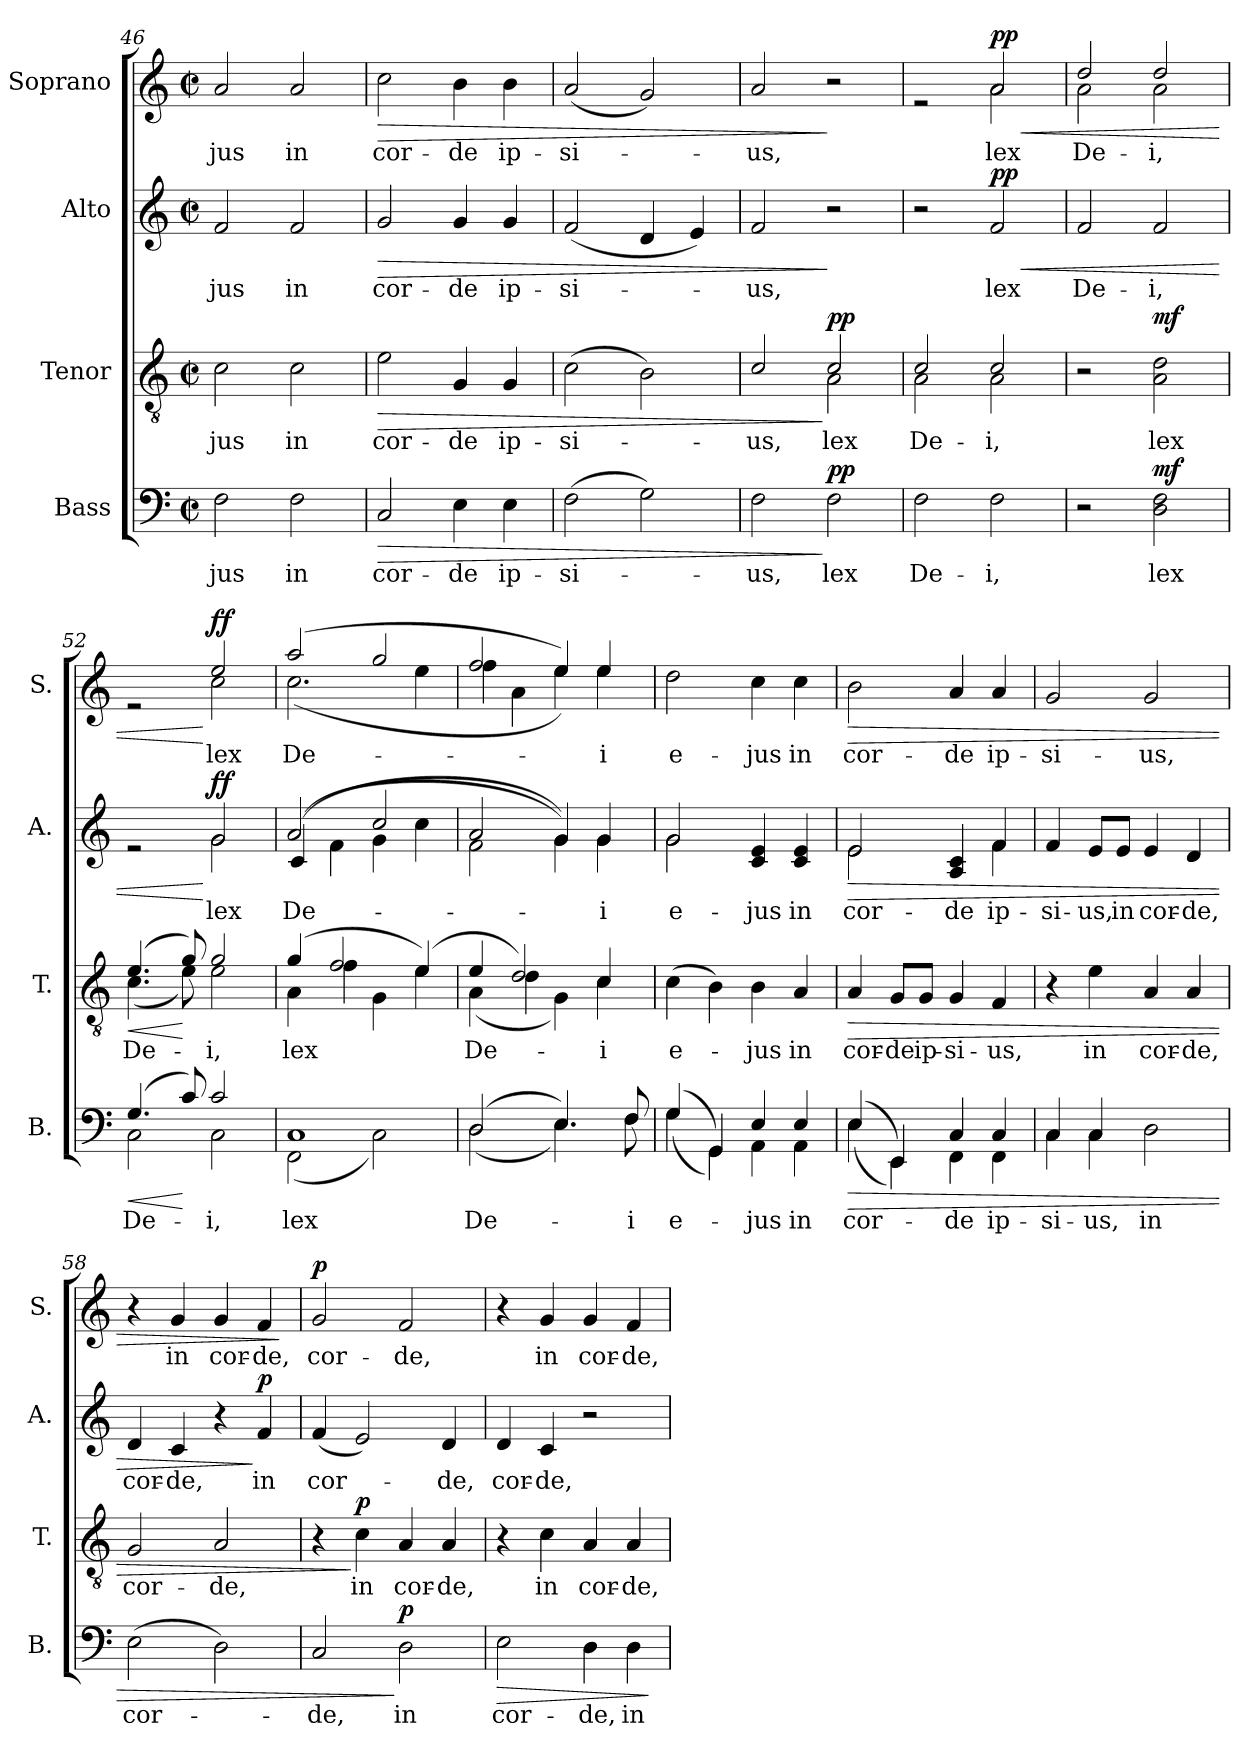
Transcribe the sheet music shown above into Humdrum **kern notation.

**kern	**text	**dynam	**kern	**text	**dynam	**kern	**text	**dynam	**kern	**text	**dynam
*part4	*part4	*part4	*part3	*part3	*part3	*part2	*part2	*part2	*part1	*part1	*part1
*staff4	*staff4	*staff4	*staff3	*staff3	*staff3	*staff2	*staff2	*staff2	*staff1	*staff1	*staff1
*I"Bass	*	*	*I"Tenor	*	*	*I"Alto	*	*	*I"Soprano	*	*
*I'B.	*	*	*I'T.	*	*	*I'A.	*	*	*I'S.	*	*
*clefF4	*	*	*clefGv2	*	*	*clefG2	*	*	*clefG2	*	*
*k[]	*	*	*k[]	*	*	*k[]	*	*	*k[]	*	*
*M2/2	*	*	*M2/2	*	*	*M2/2	*	*	*M2/2	*	*
*met(c|)	*	*	*met(c|)	*	*	*met(c|)	*	*	*met(c|)	*	*
=46	=46	=46	=46	=46	=46	=46	=46	=46	=46	=46	=46
!	!LO:LY:b	!	!	!LO:LY:b	!	!	!LO:LY:b	!	!	!LO:LY:b	!
2F\	-jus	.	2c\	-jus	.	2f/	-jus	.	2a/	-jus	.
!	!LO:LY:b	!	!	!LO:LY:b	!	!	!LO:LY:b	!	!	!LO:LY:b	!
2F\	in	.	2c\	in	.	2f/	in	.	2a/	in	.
=47	=47	=47	=47	=47	=47	=47	=47	=47	=47	=47	=47
!	!LO:LY:b	!LO:HP:b	!	!LO:LY:b	!LO:HP:b	!	!LO:LY:b	!LO:HP:b	!	!LO:LY:b	!LO:HP:b
2C/	cor-	>	2e\	cor-	>	2g/	cor-	>	2cc\	cor-	>
!	!LO:LY:b	!	!	!LO:LY:b	!	!	!LO:LY:b	!	!	!LO:LY:b	!
4E\	-de	.	4G/	-de	.	4g/	-de	.	4b\	-de	.
!	!LO:LY:b	!	!	!LO:LY:b	!	!	!LO:LY:b	!	!	!LO:LY:b	!
4E\	ip-	.	4G/	ip-	.	4g/	ip-	.	4b\	ip-	.
=48	=48	=48	=48	=48	=48	=48	=48	=48	=48	=48	=48
!	!LO:LY:b	!	!	!LO:LY:b	!	!	!LO:LY:b	!	!	!LO:LY:b	!
(2F\	-si-	.	(2c\	-si-	.	(2f/	-si-	.	(2a/	-si-	.
2G\)	.	.	2B\)	.	.	4d/	.	.	2g/)	.	.
.	.	.	.	.	.	4e/)	.	.	.	.	.
=49	=49	=49	=49	=49	=49	=49	=49	=49	=49	=49	=49
!	!LO:LY:b	!	!	!LO:LY:b	!	!	!LO:LY:b	!	!	!LO:LY:b	!
*	*	*	*^	*	*	*	*	*	*	*	*
2F\	-us,	.	2c/	2ryy	-us,	.	2f/	-us,	.	2a/	-us,	.
!	!LO:LY:b	!LO:DY:n=1:a	!	!	!LO:LY:b	!LO:DY:n=1:a	!	!	!	!	!	!
2F\	lex	] pp	2c/	2A\	lex	] pp	2r	.	]	2r	.	]
=50	=50	=50	=50	=50	=50	=50	=50	=50	=50	=50	=50	=50
!	!LO:LY:b	!	!	!	!LO:LY:b	!	!	!	!	!	!	!
*	*	*	*	*	*	*	*	*	*	*^	*	*
2F\	De-	.	2c/	2A\	De-	.	2r	.	.	2re	2ryy	.	.
!	!LO:LY:b	!	!	!	!LO:LY:b	!	!	!LO:LY:b	!LO:HP:b	!	!	!LO:LY:b	!LO:HP:b
!	!	!	!	!	!	!	!	!	!LO:DY:n=1:a	!	!	!	!LO:DY:n=1:a
2F\	-i,	.	2c/	2A\	-i,	.	2f/	lex	< pp	2a/	2a\	lex	< pp
=51	=51	=51	=51	=51	=51	=51	=51	=51	=51	=51	=51	=51	=51
!	!	!	!	!	!	!	!	!LO:LY:b	!	!	!	!LO:LY:b	!
*	*	*	*v	*v	*	*	*	*	*	*	*	*	*
2r	.	.	2r	.	.	2f/	De-	.	2dd/	2a\	De-	.
!	!LO:LY:b	!LO:DY:a	!	!LO:LY:b	!LO:DY:a	!	!LO:LY:b	!	!	!	!LO:LY:b	!
2D\ 2F\	lex	mf	2A\ 2d\	lex	mf	2f/	-i,	.	2dd/	2a\	-i,	.
=52	=52	=52	=52	=52	=52	=52	=52	=52	=52	=52	=52	=52
!	!LO:LY:b	!LO:HP:b	!	!LO:LY:b	!LO:HP:b	!	!	!	!	!	!	!
*^	*	*	*^	*	*	*^	*	*	*	*	*	*
(4.G/	2C\	De-	<	(4.e/	(4.c\	De-	<	2re	2ryy	.	.	2re	2ryy	.	.
8c/)	.	.	[	8g/)	8e\)	.	[	.	.	.	.	.	.	.	.
!	!	!LO:LY:b	!	!	!	!LO:LY:b	!	!	!	!LO:LY:b	!LO:DY:n=1:a	!	!	!LO:LY:b	!LO:DY:n=1:a
2c/	2C\	-i,	.	2g/	2e\	-i,	.	2g/	2g\	lex	[ ff	2ee/	2cc\	lex	[ ff
=53	=53	=53	=53	=53	=53	=53	=53	=53	=53	=53	=53	=53	=53	=53	=53
!	!	!LO:LY:b	!	!	!	!LO:LY:b	!	!	!	!LO:LY:b	!	!	!	!LO:LY:b	!
1C	(2FF\	lex	.	(4g/	(4A\	lex	.	(2a/	(4c/	De-	.	(2aa/	(2.cc\	De-	.
.	.	.	.	2f/	4f\	.	.	.	4f\	.	.	.	.	.	.
.	2C\)	.	.	.	4G\	.	.	2cc/	4g\	.	.	2gg/	.	.	.
.	.	.	.	(4e/)	4e\	.	.	.	4cc\	.	.	.	4ee\	.	.
=54	=54	=54	=54	=54	=54	=54	=54	=54	=54	=54	=54	=54	=54	=54	=54
!	!	!LO:LY:b	!	!	!	!LO:LY:b	!	!	!	!	!	!	!	!	!
(2D/	(2D\	De-	.	4e/	(4A\	De-	.	2a/	2f\	.	.	2ff/	4ff\	.	.
.	.	.	.	2d/)	4d\	.	.	.	.	.	.	.	4a\	.	.
4.E/)	4.E\)	.	.	.	4G\)	.	.	4g/))	4g\	.	.	4ee/))	4ee\	.	.
!	!	!	!	!	!	!LO:LY:b	!	!	!	!LO:LY:b	!	!	!	!LO:LY:b	!
.	.	.	.	4c/	4c\	-i	.	4g/	4g\	i	.	4ee/	4ee\	-i	.
!	!	!LO:LY:b	!	!	!	!	!	!	!	!	!	!	!	!	!
8F/	8F\	-i	.	.	.	.	.	.	.	.	.	.	.	.	.
*	*	*	*	*v	*v	*	*	*	*	*	*	*v	*v	*	*
!!LO:LB:g=z
=55	=55	=55	=55	=55	=55	=55	=55	=55	=55	=55	=55	=55	=55
!	!	!LO:LY:b	!	!	!LO:LY:b	!	!	!	!LO:LY:b	!	!	!LO:LY:b	!
(4G/	(4G\	e-	.	(4c\	e-	.	2g/	2g\	e-	.	2dd\	e-	.
4GG/)	4GG\)	.	.	4B\)	.	.	.	.	.	.	.	.	.
!	!	!LO:LY:b	!	!	!LO:LY:b	!	!	!	!LO:LY:b	!	!	!LO:LY:b	!
4E/	4AA\	-jus	.	4B\	-jus	.	4c/ 4e/	2ryy	-jus	.	4cc\	-jus	.
!	!	!LO:LY:b	!	!	!LO:LY:b	!	!	!	!LO:LY:b	!	!	!LO:LY:b	!
4E/	4AA\	in	.	4A/	in	.	4c/ 4e/	.	in	.	4cc\	in	.
=56	=56	=56	=56	=56	=56	=56	=56	=56	=56	=56	=56	=56	=56
!	!	!LO:LY:b	!LO:HP:b	!	!LO:LY:b	!LO:HP:b	!	!	!LO:LY:b	!LO:HP:b	!	!LO:LY:b	!LO:HP:b
(4E/	(4E\	cor-	>	4A/	cor-	>	2e/	2e\	cor-	>	2b\	cor-	>
!	!	!	!	!	!LO:LY:b	!	!	!	!	!	!	!	!
4EE/)	4EE\)	.	.	8G/L	-de	.	.	.	.	.	.	.	.
!	!	!	!	!	!LO:LY:b	!	!	!	!	!	!	!	!
.	.	.	.	8G/J	ip-	.	.	.	.	.	.	.	.
!	!	!LO:LY:b	!	!	!LO:LY:b	!	!	!	!LO:LY:b	!	!	!LO:LY:b	!
4C/	4FF\	-de	.	4G/	-si-	.	4A/ 4c/	4ryy	-de	.	4a/	-de	.
!	!	!LO:LY:b	!	!	!LO:LY:b	!	!	!	!LO:LY:b	!	!	!LO:LY:b	!
4C/	4FF\	ip-	.	4F/	-us,	.	4f/	4f\	ip-	.	4a/	ip-	.
=57	=57	=57	=57	=57	=57	=57	=57	=57	=57	=57	=57	=57	=57
!	!	!LO:LY:b	!	!	!	!	!	!	!LO:LY:b	!	!	!LO:LY:b	!
*	*	*	*	*	*	*	*v	*v	*	*	*	*	*
4C/	4C\	-si-	.	4r	.	.	4f/	-si-	.	2g/	-si-	.
!	!	!LO:LY:b	!	!	!LO:LY:b	!	!	!LO:LY:b	!	!	!	!
4C/	4C\	-us,	.	4e\	in	.	8e/L	-us,	.	.	.	.
!	!	!	!	!	!	!	!	!LO:LY:b	!	!	!	!
.	.	.	.	.	.	.	8e/J	in	.	.	.	.
!	!	!LO:LY:b	!	!	!LO:LY:b	!	!	!LO:LY:b	!	!	!LO:LY:b	!
2D\	2ryy	in	.	4A/	cor-	.	4e/	cor-	.	2g/	-us,	.
!	!	!	!	!	!LO:LY:b	!	!	!LO:LY:b	!	!	!	!
.	.	.	.	4A/	-de,	.	4d/	-de,	.	.	.	.
*v	*v	*	*	*	*	*	*	*	*	*	*	*
=58	=58	=58	=58	=58	=58	=58	=58	=58	=58	=58	=58
!	!LO:LY:b	!	!	!LO:LY:b	!	!	!LO:LY:b	!	!	!	!
(2E\	cor-	.	2G/	cor-	.	4d/	cor-	.	4r	.	.
!	!	!	!	!	!	!	!LO:LY:b	!	!	!LO:LY:b	!
.	.	.	.	.	.	4c/	-de,	.	4g/	in	.
!	!	!	!	!LO:LY:b	!	!	!	!	!	!LO:LY:b	!
2D\)	.	.	2A/	-de,	.	4r	.	.	4g/	cor-	.
!	!	!	!	!	!	!	!LO:LY:b	!LO:DY:n=1:a	!	!LO:LY:b	!
.	.	.	.	.	.	4f/	in	] p	4f/	-de,	.
.	.	.	.	.	.	.	.	.	.	.	]
=59	=59	=59	=59	=59	=59	=59	=59	=59	=59	=59	=59
!	!LO:LY:b	!	!	!	!	!	!LO:LY:b	!	!	!LO:LY:b	!LO:DY:a
2C/	-de,	.	4r	.	.	(4f/	cor-	.	2g/	cor-	p
!	!	!	!	!LO:LY:b	!LO:DY:n=1:a	!	!	!	!	!	!
.	.	.	4c\	in	] p	2e/)	.	.	.	.	.
!	!LO:LY:b	!LO:DY:n=1:a	!	!LO:LY:b	!	!	!	!	!	!LO:LY:b	!
2D\	in	] p	4A/	cor-	.	.	.	.	2f/	-de,	.
!	!	!	!	!LO:LY:b	!	!	!LO:LY:b	!	!	!	!
.	.	.	4A/	-de,	.	4d/	-de,	.	.	.	.
=60	=60	=60	=60	=60	=60	=60	=60	=60	=60	=60	=60
!	!LO:LY:b	!LO:HP:b	!	!	!	!	!LO:LY:b	!	!	!	!
2E\	cor-	>	4r	.	.	4d/	cor-	.	4r	.	.
!	!	!	!	!LO:LY:b	!	!	!LO:LY:b	!	!	!LO:LY:b	!
.	.	.	4c\	in	.	4c/	-de,	.	4g/	in	.
!	!LO:LY:b	!	!	!LO:LY:b	!	!	!	!	!	!LO:LY:b	!
4D\	-de,	.	4A/	cor-	.	2r	.	.	4g/	cor-	.
!	!LO:LY:b	!	!	!LO:LY:b	!	!	!	!	!	!LO:LY:b	!
4D\	in	.	4A/	-de,	.	.	.	.	4f/	-de,	.
.	.	]	.	.	.	.	.	.	.	.	.
=	=	=	=	=	=	=	=	=	=	=	=
*-	*-	*-	*-	*-	*-	*-	*-	*-	*-	*-	*-
